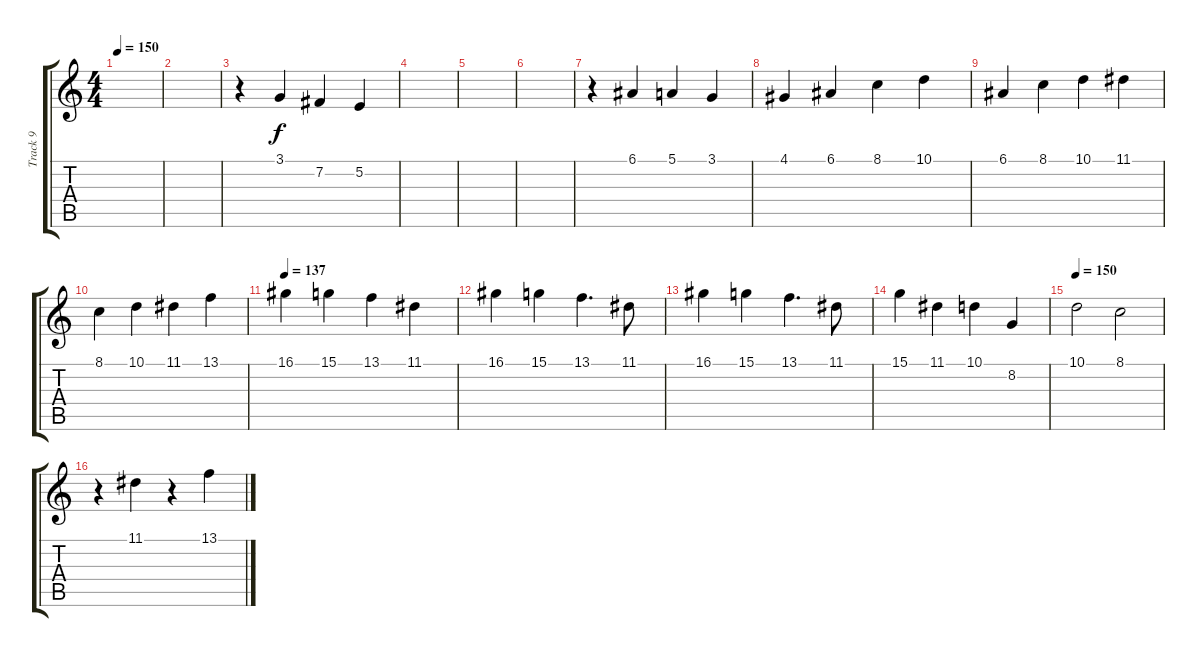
\track ("Track 9" "Track 9") {instrument flute}
\staff {score tabs}
\tuning (E4 B3 G3 D3 A2 E2) {hide}
\ts (4 4)
\tempo 150
\clef g2
\ks c
|
|
r.4 3.1.4 7.2.4 5.2.4 |
|
|
|
r.4 6.1.4 5.1.4 3.1.4 |
4.1.4 6.1.4 8.1.4 10.1.4 |
6.1.4 8.1.4 10.1.4 11.1.4 |
8.1.4 10.1.4 11.1.4 13.1.4 |
\tempo 137
16.1.4 15.1.4 13.1.4 11.1.4 |
16.1.4 15.1.4 13.1.4{d} 11.1.8 |
16.1.4 15.1.4 13.1.4{d} 11.1.8 |
15.1.4 11.1.4 10.1.4 8.2.4 |
\tempo 150
10.1.2 8.1.2 |
r.4 11.1.4 r.4 13.1.4
